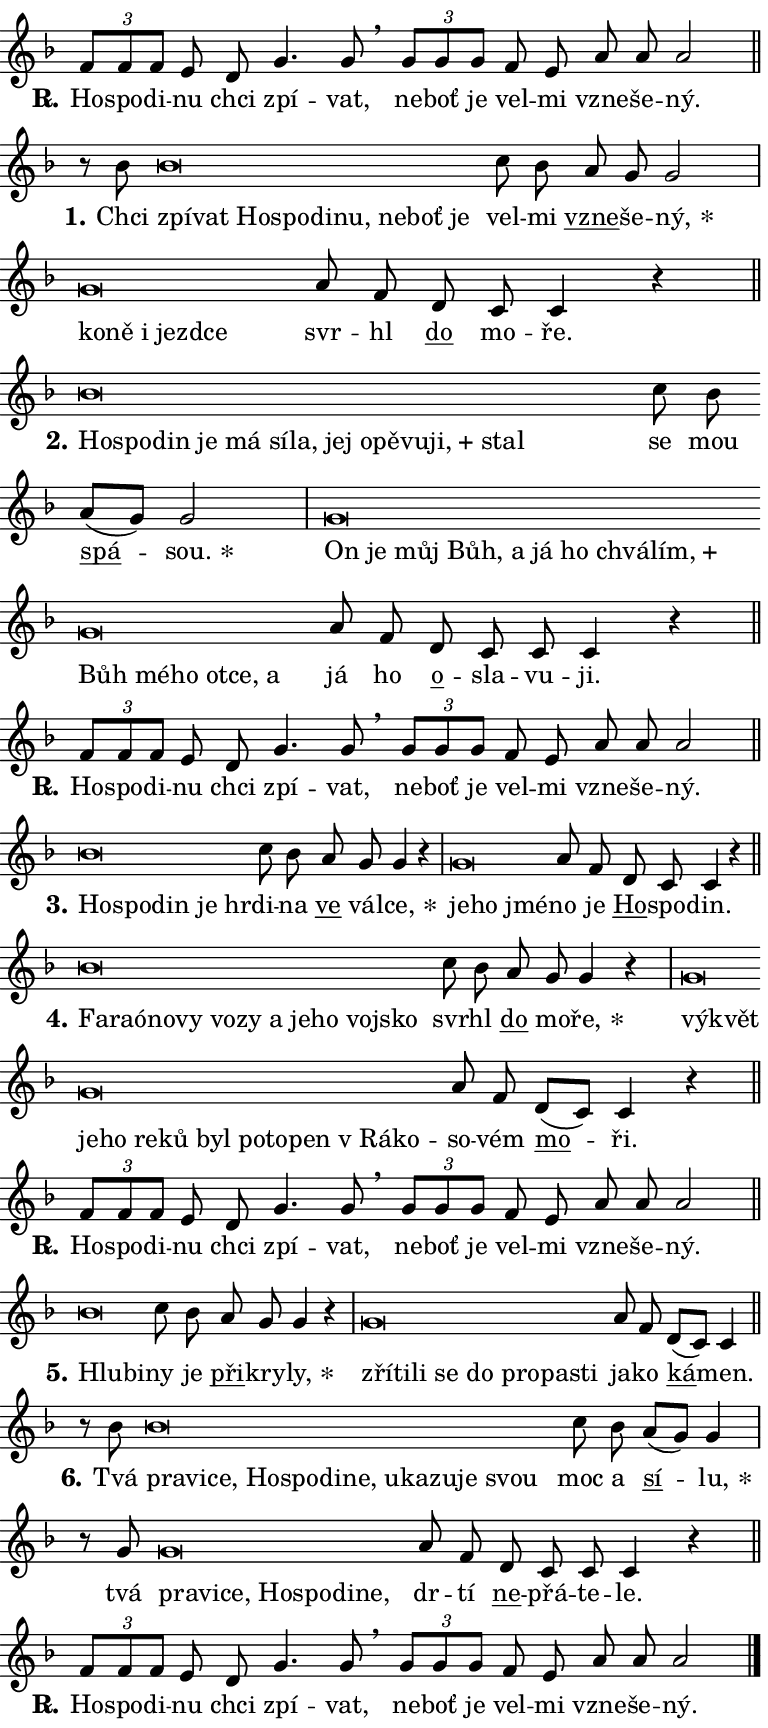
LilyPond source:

\version "2.24.0"
\header { tagline = "" }
\paper {
  indent = 0\cm
  top-margin = 0\cm
  right-margin = 0.13\cm % to fit lyric hyphens
  bottom-margin = 0\cm
  left-margin = 0\cm
  paper-width = 13\cm
  page-breaking = #ly:one-page-breaking
  system-system-spacing.basic-distance = #11
  score-system-spacing.basic-distance = #11
  ragged-last = ##f
}


%% Author: Thomas Morley
%% https://lists.gnu.org/archive/html/lilypond-user/2020-05/msg00002.html
#(define (line-position grob)
"Returns position of @var[grob} in current system:
   @code{'start}, if at first time-step
   @code{'end}, if at last time-step
   @code{'middle} otherwise
"
  (let* ((col (ly:item-get-column grob))
         (ln (ly:grob-object col 'left-neighbor))
         (rn (ly:grob-object col 'right-neighbor))
         (col-to-check-left (if (ly:grob? ln) ln col))
         (col-to-check-right (if (ly:grob? rn) rn col))
         (break-dir-left
           (and
             (ly:grob-property col-to-check-left 'non-musical #f)
             (ly:item-break-dir col-to-check-left)))
         (break-dir-right
           (and
             (ly:grob-property col-to-check-right 'non-musical #f)
             (ly:item-break-dir col-to-check-right))))
        (cond ((eqv? 1 break-dir-left) 'start)
              ((eqv? -1 break-dir-right) 'end)
              (else 'middle))))

#(define (tranparent-at-line-position vctor)
  (lambda (grob)
  "Relying on @code{line-position} select the relevant enry from @var{vctor}.
Used to determine transparency,"
    (case (line-position grob)
      ((end) (not (vector-ref vctor 0)))
      ((middle) (not (vector-ref vctor 1)))
      ((start) (not (vector-ref vctor 2))))))

noteHeadBreakVisibility =
#(define-music-function (break-visibility)(vector?)
"Makes @code{NoteHead}s transparent relying on @var{break-visibility}"
#{
  \override NoteHead.transparent =
    #(tranparent-at-line-position break-visibility)
#})

#(define delete-ledgers-for-transparent-note-heads
  (lambda (grob)
    "Reads whether a @code{NoteHead} is transparent.
If so this @code{NoteHead} is removed from @code{'note-heads} from
@var{grob}, which is supposed to be @code{LedgerLineSpanner}.
As a result ledgers are not printed for this @code{NoteHead}"
    (let* ((nhds-array (ly:grob-object grob 'note-heads))
           (nhds-list
             (if (ly:grob-array? nhds-array)
                 (ly:grob-array->list nhds-array)
                 '()))
           ;; Relies on the transparent-property being done before
           ;; Staff.LedgerLineSpanner.after-line-breaking is executed.
           ;; This is fragile ...
           (to-keep
             (remove
               (lambda (nhd)
                 (ly:grob-property nhd 'transparent #f))
               nhds-list)))
      ;; TODO find a better method to iterate over grob-arrays, similiar
      ;; to filter/remove etc for lists
      ;; For now rebuilt from scratch
      (set! (ly:grob-object grob 'note-heads)  '())
      (for-each
        (lambda (nhd)
          (ly:pointer-group-interface::add-grob grob 'note-heads nhd))
        to-keep))))

squashNotes = {
  \override NoteHead.X-extent = #'(-0.2 . 0.2)
  \override NoteHead.Y-extent = #'(-0.75 . 0)
  \override NoteHead.stencil =
    #(lambda (grob)
       (let ((pos (ly:grob-property grob 'staff-position)))
         (begin
           (if (< pos -7) (display "ERROR: Lower brevis then expected\n") (display ""))
           (if (<= pos -6) ly:text-interface::print ly:note-head::print))))
}
unSquashNotes = {
  \revert NoteHead.X-extent
  \revert NoteHead.Y-extent
  \revert NoteHead.stencil
}

hideNotes = \noteHeadBreakVisibility #begin-of-line-visible
unHideNotes = \noteHeadBreakVisibility #all-visible

% work-around for resetting accidentals
% https://lilypond.org/doc/v2.23/Documentation/notation/displaying-rhythms#unmetered-music
cadenzaMeasure = {
  \cadenzaOff
  \partial 1024 s1024
  \cadenzaOn
}

#(define-markup-command (accent layout props text) (markup?)
  "Underline accented syllable"
  (interpret-markup layout props
    #{\markup \override #'(offset . 4.3) \underline { #text }#}))

responsum = \markup \concat {
  "R" \hspace #-1.05 \path #0.1 #'((moveto 0 0.07) (lineto 0.9 0.8)) \hspace #0.05 "."
}

spaceSize = #0.6828661417322834 % exact space size for TeX Gyre Schola

\layout {
  \context {
    \Staff
    \remove "Time_signature_engraver"
    \override LedgerLineSpanner.after-line-breaking = #delete-ledgers-for-transparent-note-heads
  }
  \context {
    \Lyrics {
      \override LyricSpace.minimum-distance = \spaceSize
      \override LyricText.font-name = #"TeX Gyre Schola"
      \override LyricText.font-size = 1
      \override StanzaNumber.font-name = #"TeX Gyre Schola Bold"
      \override StanzaNumber.font-size = 1
    }
  }
  \context {
    \Score 
    \override NoteHead.text =
      #(lambda (grob) 
        (let ((pos (ly:grob-property grob 'staff-position)))
          #{\markup {
            \combine
              \halign #-0.55 \raise #(if (= pos -6) 0 0.5) \override #'(thickness . 2) \draw-line #'(3.2 . 0)
              \musicglyph "noteheads.sM1"
          }#}))
  }
}

% magnetic-lyrics.ily
%
%   written by
%     Jean Abou Samra <jean@abou-samra.fr>
%     Werner Lemberg <wl@gnu.org>
%
%   adapted by
%     Jiri Hon <jiri.hon@gmail.com>
%
% Version 2022-Apr-15

% https://www.mail-archive.com/lilypond-user@gnu.org/msg149350.html

#(define (Left_hyphen_pointer_engraver context)
   "Collect syllable-hyphen-syllable occurrences in lyrics and store
them in properties.  This engraver only looks to the left.  For
example, if the lyrics input is @code{foo -- bar}, it does the
following.

@itemize @bullet
@item
Set the @code{text} property of the @code{LyricHyphen} grob between
@q{foo} and @q{bar} to @code{foo}.

@item
Set the @code{left-hyphen} property of the @code{LyricText} grob with
text @q{foo} to the @code{LyricHyphen} grob between @q{foo} and
@q{bar}.
@end itemize

Use this auxiliary engraver in combination with the
@code{lyric-@/text::@/apply-@/magnetic-@/offset!} hook."
   (let ((hyphen #f)
         (text #f))
     (make-engraver
      (acknowledgers
       ((lyric-syllable-interface engraver grob source-engraver)
        (set! text grob)))
      (end-acknowledgers
       ((lyric-hyphen-interface engraver grob source-engraver)
        ;(when (not (grob::has-interface grob 'lyric-space-interface))
          (set! hyphen grob)));)
      ((stop-translation-timestep engraver)
       (when (and text hyphen)
         (ly:grob-set-object! text 'left-hyphen hyphen))
       (set! text #f)
       (set! hyphen #f)))))

#(define (lyric-text::apply-magnetic-offset! grob)
   "If the space between two syllables is less than the value in
property @code{LyricText@/.details@/.squash-threshold}, move the right
syllable to the left so that it gets concatenated with the left
syllable.

Use this function as a hook for
@code{LyricText@/.after-@/line-@/breaking} if the
@code{Left_@/hyphen_@/pointer_@/engraver} is active."
   (let ((hyphen (ly:grob-object grob 'left-hyphen #f)))
     (when hyphen
       (let ((left-text (ly:spanner-bound hyphen LEFT)))
         (when (grob::has-interface left-text 'lyric-syllable-interface)
           (let* ((common (ly:grob-common-refpoint grob left-text X))
                  (this-x-ext (ly:grob-extent grob common X))
                  (left-x-ext
                   (begin
                     ;; Trigger magnetism for left-text.
                     (ly:grob-property left-text 'after-line-breaking)
                     (ly:grob-extent left-text common X)))
                  ;; `delta` is the gap width between two syllables.
                  (delta (- (interval-start this-x-ext)
                            (interval-end left-x-ext)))
                  (details (ly:grob-property grob 'details))
                  (threshold (assoc-get 'squash-threshold details 0.2)))
             (when (< delta threshold)
               (let* (;; We have to manipulate the input text so that
                      ;; ligatures crossing syllable boundaries are not
                      ;; disabled.  For languages based on the Latin
                      ;; script this is essentially a beautification.
                      ;; However, for non-Western scripts it can be a
                      ;; necessity.
                      (lt (ly:grob-property left-text 'text))
                      (rt (ly:grob-property grob 'text))
                      (is-space (grob::has-interface hyphen 'lyric-space-interface))
                      (space (if is-space " " ""))
                      (extra-delta (if is-space spaceSize 0))
                      ;; Append new syllable.
                      (ltrt-space (if (and (string? lt) (string? rt))
                                (string-append lt space rt)
                                (make-concat-markup (list lt space rt))))
                      ;; Right-align `ltrt` to the right side.
                      (ltrt-space-markup (grob-interpret-markup
                               grob
                               (make-translate-markup
                                (cons (interval-length this-x-ext) 0)
                                (make-right-align-markup ltrt-space)))))
                 (begin
                   ;; Don't print `left-text`.
                   (ly:grob-set-property! left-text 'stencil #f)
                   ;; Set text and stencil (which holds all collected
                   ;; syllables so far) and shift it to the left.
                   (ly:grob-set-property! grob 'text ltrt-space)
                   (ly:grob-set-property! grob 'stencil ltrt-space-markup)
                   (ly:grob-translate-axis! grob (- (- delta extra-delta)) X))))))))))


#(define (lyric-hyphen::displace-bounds-first grob)
   ;; Make very sure this callback isn't triggered too early.
   (let ((left (ly:spanner-bound grob LEFT))
         (right (ly:spanner-bound grob RIGHT)))
     (ly:grob-property left 'after-line-breaking)
     (ly:grob-property right 'after-line-breaking)
     (ly:lyric-hyphen::print grob)))

squashThreshold = #0.4

\layout {
  \context {
    \Lyrics
    \consists #Left_hyphen_pointer_engraver
    \override LyricText.after-line-breaking =
      #lyric-text::apply-magnetic-offset!
    \override LyricHyphen.stencil = #lyric-hyphen::displace-bounds-first
    \override LyricText.details.squash-threshold = \squashThreshold
    \override LyricHyphen.minimum-distance = 0
    \override LyricHyphen.minimum-length = \squashThreshold
  }
}

squashText = \override LyricText.details.squash-threshold = 9999
unSquashText = \override LyricText.details.squash-threshold = \squashThreshold

leftText = \override LyricText.self-alignment-X = #LEFT
unLeftText = \revert LyricText.self-alignment-X

starOffset = #(lambda (grob) 
                (let ((x_offset (ly:self-alignment-interface::aligned-on-x-parent grob)))
                  (if (= x_offset 0) 0 (+ x_offset 1.2))))

star = #(define-music-function (syllable)(string?)
"Append star separator at the end of a syllable"
#{
  \once \override LyricText.X-offset = #starOffset
  \lyricmode { \markup {
    #syllable
    \override #'((font-name . "TeX Gyre Schola Bold")) \hspace #0.2 \lower #0.65 \larger "*"
  } }
#})

starAccent = #(define-music-function (syllable)(string?)
"Append star separator at the end of a syllable and make accent"
#{
  \once \override LyricText.X-offset = #starOffset
  \lyricmode { \markup {
    \accent #syllable
    \override #'((font-name . "TeX Gyre Schola Bold")) \hspace #0.2 \lower #0.65 \larger "*"
  } }
#})

breath = #(define-music-function (syllable)(string?)
"Append breathing indicator at the end of a syllable"
#{
  \lyricmode { \markup { #syllable "+" } }
#})

optionalBreath = #(define-music-function (syllable)(string?)
"Append optional breathing indicator at the end of a syllable"
#{
  \lyricmode { \markup { #syllable "(+)" } }
#})


\score {
    <<
        \new Voice = "melody" { \cadenzaOn \key f \major \relative { \tuplet 3/2 { f'8[ f f] } e d g4. g8 \breathe \bar "" \tuplet 3/2 { g[ g g] } \bar "" f e \bar "" a a a2 \cadenzaMeasure \bar "||" \break } }
        \new Lyrics \lyricsto "melody" { \lyricmode { \set stanza = \responsum
Ho -- spo -- di -- nu chci zpí -- vat, ne -- boť je vel -- mi vzne -- še -- ný. } }
    >>
    \layout {}
}

\score {
    <<
        \new Voice = "melody" { \cadenzaOn \key f \major \relative { r8 bes'8 \squashNotes bes\breve*1/16 \hideNotes \breve*1/16 \bar "" \breve*1/16 \bar "" \breve*1/16 \bar "" \breve*1/16 \bar "" \breve*1/16 \bar "" \breve*1/16 \bar "" \breve*1/16 \breve*1/16 \bar "" \unHideNotes \unSquashNotes c8 bes \bar "" a g g2 \cadenzaMeasure \bar "|" \squashNotes g\breve*1/16 \hideNotes \breve*1/16 \bar "" \breve*1/16 \bar "" \breve*1/16 \breve*1/16 \bar "" \unHideNotes \unSquashNotes a8 f \bar "" d c c4 r \cadenzaMeasure \bar "||" \break } }
        \new Lyrics \lyricsto "melody" { \lyricmode { \set stanza = "1."
Chci \leftText zpí -- \squashText vat Ho -- spo -- di -- nu, ne -- boť je \unLeftText \unSquashText vel -- mi \markup \accent vzne -- še -- \star ný, \leftText ko -- \squashText ně i jezd -- ce \unLeftText \unSquashText svr -- hl \markup \accent do mo -- ře. } }
    >>
    \layout {}
}

\score {
    <<
        \new Voice = "melody" { \cadenzaOn \key f \major \relative { \squashNotes bes'\breve*1/16 \hideNotes \breve*1/16 \bar "" \breve*1/16 \bar "" \breve*1/16 \bar "" \breve*1/16 \bar "" \breve*1/16 \bar "" \breve*1/16 \bar "" \breve*1/16 \bar "" \breve*1/16 \bar "" \breve*1/16 \bar "" \breve*1/16 \bar "" \breve*1/16 \breve*1/16 \bar "" \unHideNotes \unSquashNotes c8 bes \bar "" a[( g)] g2 \cadenzaMeasure \bar "|" \squashNotes g\breve*1/16 \hideNotes \breve*1/16 \bar "" \breve*1/16 \bar "" \breve*1/16 \bar "" \breve*1/16 \bar "" \breve*1/16 \bar "" \breve*1/16 \bar "" \breve*1/16 \bar "" \breve*1/16 \bar "" \breve*1/16 \bar "" \breve*1/16 \bar "" \breve*1/16 \bar "" \breve*1/16 \bar "" \breve*1/16 \breve*1/16 \bar "" \unHideNotes \unSquashNotes a8 f \bar "" d c c c4 r \cadenzaMeasure \bar "||" \break } }
        \new Lyrics \lyricsto "melody" { \lyricmode { \set stanza = "2."
\leftText Ho -- \squashText spo -- din je má sí -- la, jej o -- pě -- vu -- \breath "ji," stal \unLeftText \unSquashText se mou \markup \accent spá -- \star sou. \leftText On \squashText je můj Bůh, a já ho chvá -- \breath "lím," Bůh mé -- ho ot -- ce, a \unLeftText \unSquashText já ho \markup \accent o -- sla -- vu -- ji. } }
    >>
    \layout {}
}

\score {
    <<
        \new Voice = "melody" { \cadenzaOn \key f \major \relative { \tuplet 3/2 { f'8[ f f] } e d g4. g8 \breathe \bar "" \tuplet 3/2 { g[ g g] } \bar "" f e \bar "" a a a2 \cadenzaMeasure \bar "||" \break } }
        \new Lyrics \lyricsto "melody" { \lyricmode { \set stanza = \responsum
Ho -- spo -- di -- nu chci zpí -- vat, ne -- boť je vel -- mi vzne -- še -- ný. } }
    >>
    \layout {}
}

\score {
    <<
        \new Voice = "melody" { \cadenzaOn \key f \major \relative { \squashNotes bes'\breve*1/16 \hideNotes \breve*1/16 \bar "" \breve*1/16 \bar "" \breve*1/16 \breve*1/16 \bar "" \unHideNotes \unSquashNotes c8 bes \bar "" a g g4 r \cadenzaMeasure \bar "|" \squashNotes g\breve*1/16 \hideNotes \breve*1/16 \breve*1/16 \bar "" \unHideNotes \unSquashNotes a8 f \bar "" d c c4 r \cadenzaMeasure \bar "||" \break } }
        \new Lyrics \lyricsto "melody" { \lyricmode { \set stanza = "3."
\leftText Ho -- \squashText spo -- din je hr -- \unLeftText \unSquashText di -- na \markup \accent ve vál -- \star ce, \leftText je -- \squashText ho jmé -- \unLeftText \unSquashText no je \markup \accent Ho -- spo -- din. } }
    >>
    \layout {}
}

\score {
    <<
        \new Voice = "melody" { \cadenzaOn \key f \major \relative { \squashNotes bes'\breve*1/16 \hideNotes \breve*1/16 \bar "" \breve*1/16 \bar "" \breve*1/16 \bar "" \breve*1/16 \bar "" \breve*1/16 \bar "" \breve*1/16 \bar "" \breve*1/16 \bar "" \breve*1/16 \bar "" \breve*1/16 \breve*1/16 \bar "" \unHideNotes \unSquashNotes c8 bes \bar "" a g g4 r \cadenzaMeasure \bar "|" \squashNotes g\breve*1/16 \hideNotes \breve*1/16 \bar "" \breve*1/16 \bar "" \breve*1/16 \bar "" \breve*1/16 \bar "" \breve*1/16 \bar "" \breve*1/16 \bar "" \breve*1/16 \bar "" \breve*1/16 \bar "" \breve*1/16 \bar "" \breve*1/16 \breve*1/16 \bar "" \unHideNotes \unSquashNotes a8 f \bar "" d[( c)] c4 r \cadenzaMeasure \bar "||" \break } }
        \new Lyrics \lyricsto "melody" { \lyricmode { \set stanza = "4."
\leftText Fa -- \squashText raó -- no -- vy vo -- zy a je -- ho voj -- sko \unLeftText \unSquashText svr -- hl \markup \accent do mo -- \star ře, \leftText vý -- \squashText květ je -- ho re -- ků byl po -- to -- pen "v Rá" -- ko -- \unLeftText \unSquashText so -- vém \markup \accent mo -- ři. } }
    >>
    \layout {}
}

\score {
    <<
        \new Voice = "melody" { \cadenzaOn \key f \major \relative { \tuplet 3/2 { f'8[ f f] } e d g4. g8 \breathe \bar "" \tuplet 3/2 { g[ g g] } \bar "" f e \bar "" a a a2 \cadenzaMeasure \bar "||" \break } }
        \new Lyrics \lyricsto "melody" { \lyricmode { \set stanza = \responsum
Ho -- spo -- di -- nu chci zpí -- vat, ne -- boť je vel -- mi vzne -- še -- ný. } }
    >>
    \layout {}
}

\score {
    <<
        \new Voice = "melody" { \cadenzaOn \key f \major \relative { \squashNotes bes'\breve*1/16 \hideNotes \breve*1/16 \bar "" \unHideNotes \unSquashNotes c8 bes \bar "" a g g4 r \cadenzaMeasure \bar "|" \squashNotes g\breve*1/16 \hideNotes \breve*1/16 \bar "" \breve*1/16 \bar "" \breve*1/16 \bar "" \breve*1/16 \bar "" \breve*1/16 \bar "" \breve*1/16 \breve*1/16 \bar "" \unHideNotes \unSquashNotes a8 f \bar "" d[( c)] c4 \cadenzaMeasure \bar "||" \break } }
        \new Lyrics \lyricsto "melody" { \lyricmode { \set stanza = "5."
\leftText Hlu -- \squashText bi -- \unLeftText \unSquashText ny je \markup \accent při -- kry -- \star ly, \leftText zří -- \squashText ti -- li se do pro -- pa -- sti \unLeftText \unSquashText ja -- ko \markup \accent ká -- men. } }
    >>
    \layout {}
}

\score {
    <<
        \new Voice = "melody" { \cadenzaOn \key f \major \relative { r8 bes'8 \squashNotes bes\breve*1/16 \hideNotes \breve*1/16 \bar "" \breve*1/16 \bar "" \breve*1/16 \bar "" \breve*1/16 \bar "" \breve*1/16 \bar "" \breve*1/16 \bar "" \breve*1/16 \bar "" \breve*1/16 \bar "" \breve*1/16 \bar "" \breve*1/16 \breve*1/16 \bar "" \unHideNotes \unSquashNotes c8 bes \bar "" a[( g)] g4 \cadenzaMeasure \bar "|" r8 g8 \squashNotes g\breve*1/16 \hideNotes \breve*1/16 \bar "" \breve*1/16 \bar "" \breve*1/16 \bar "" \breve*1/16 \bar "" \breve*1/16 \breve*1/16 \bar "" \unHideNotes \unSquashNotes a8 f \bar "" d c c c4 r \cadenzaMeasure \bar "||" \break } }
        \new Lyrics \lyricsto "melody" { \lyricmode { \set stanza = "6."
Tvá \leftText pra -- \squashText vi -- ce, Ho -- spo -- di -- ne, u -- ka -- zu -- je svou \unLeftText \unSquashText moc a \markup \accent sí -- \star lu, tvá \leftText pra -- \squashText vi -- ce, Ho -- spo -- di -- ne, \unLeftText \unSquashText dr -- tí \markup \accent ne -- přá -- te -- le. } }
    >>
    \layout {}
}

\score {
    <<
        \new Voice = "melody" { \cadenzaOn \key f \major \relative { \tuplet 3/2 { f'8[ f f] } e d g4. g8 \breathe \bar "" \tuplet 3/2 { g[ g g] } \bar "" f e \bar "" a a a2 \cadenzaMeasure \bar "||" \break } \bar "|." }
        \new Lyrics \lyricsto "melody" { \lyricmode { \set stanza = \responsum
Ho -- spo -- di -- nu chci zpí -- vat, ne -- boť je vel -- mi vzne -- še -- ný. } }
    >>
    \layout {}
}
